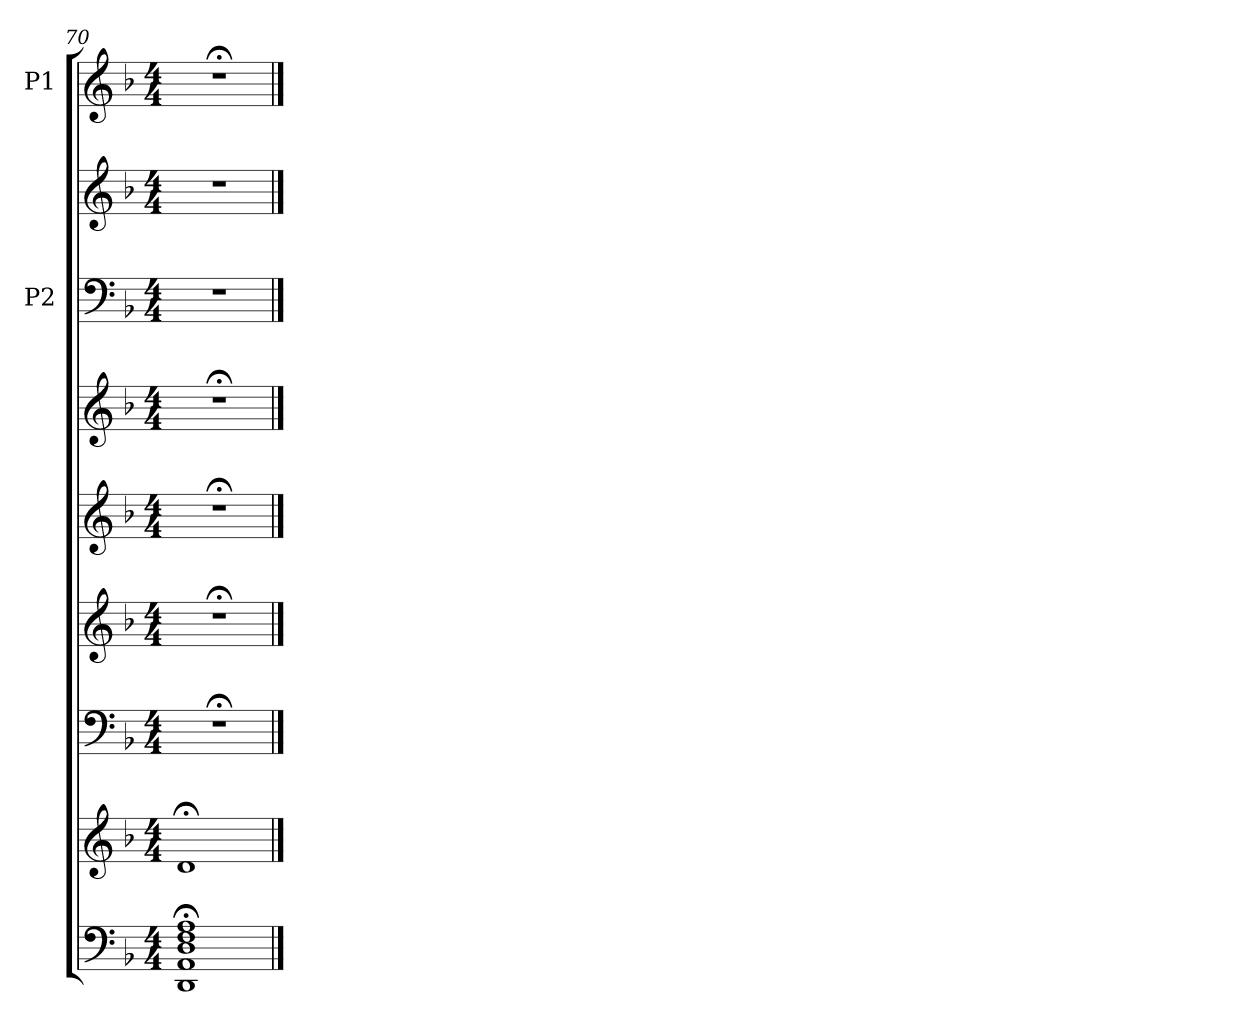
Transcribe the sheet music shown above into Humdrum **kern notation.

**kern	**kern	**kern	**kern	**kern	**kern	**kern	**kern	**kern
*part8	*part7	*part6	*part5	*part4	*part3	*part2	*part2	*part1
*staff9	*staff8	*staff7	*staff6	*staff5	*staff4	*staff3	*staff2	*staff1
*	*	*	*	*	*	*I"P2	*	*I"P1
*clefF4	*clefG2	*clefF4	*clefG2	*clefG2	*clefG2	*clefF4	*clefG2	*clefG2
*k[b-]	*k[b-]	*k[b-]	*k[b-]	*k[b-]	*k[b-]	*k[b-]	*k[b-]	*k[b-]
*F:	*F:	*F:	*F:	*F:	*F:	*F:	*F:	*F:
*M4/4	*M4/4	*M4/4	*M4/4	*M4/4	*M4/4	*M4/4	*M4/4	*M4/4
=70	=70	=70	=70	=70	=70	=70	=70	=70
*^	*	*	*	*	*	*	*	*
1D; 1F; 1A;	1DD 1AA	1d;	1r;<	1r;<	1r;<	1r;<	1r	1r	1r;<
*v	*v	*	*	*	*	*	*	*	*
==	==	==	==	==	==	==	==	==
*-	*-	*-	*-	*-	*-	*-	*-	*-
